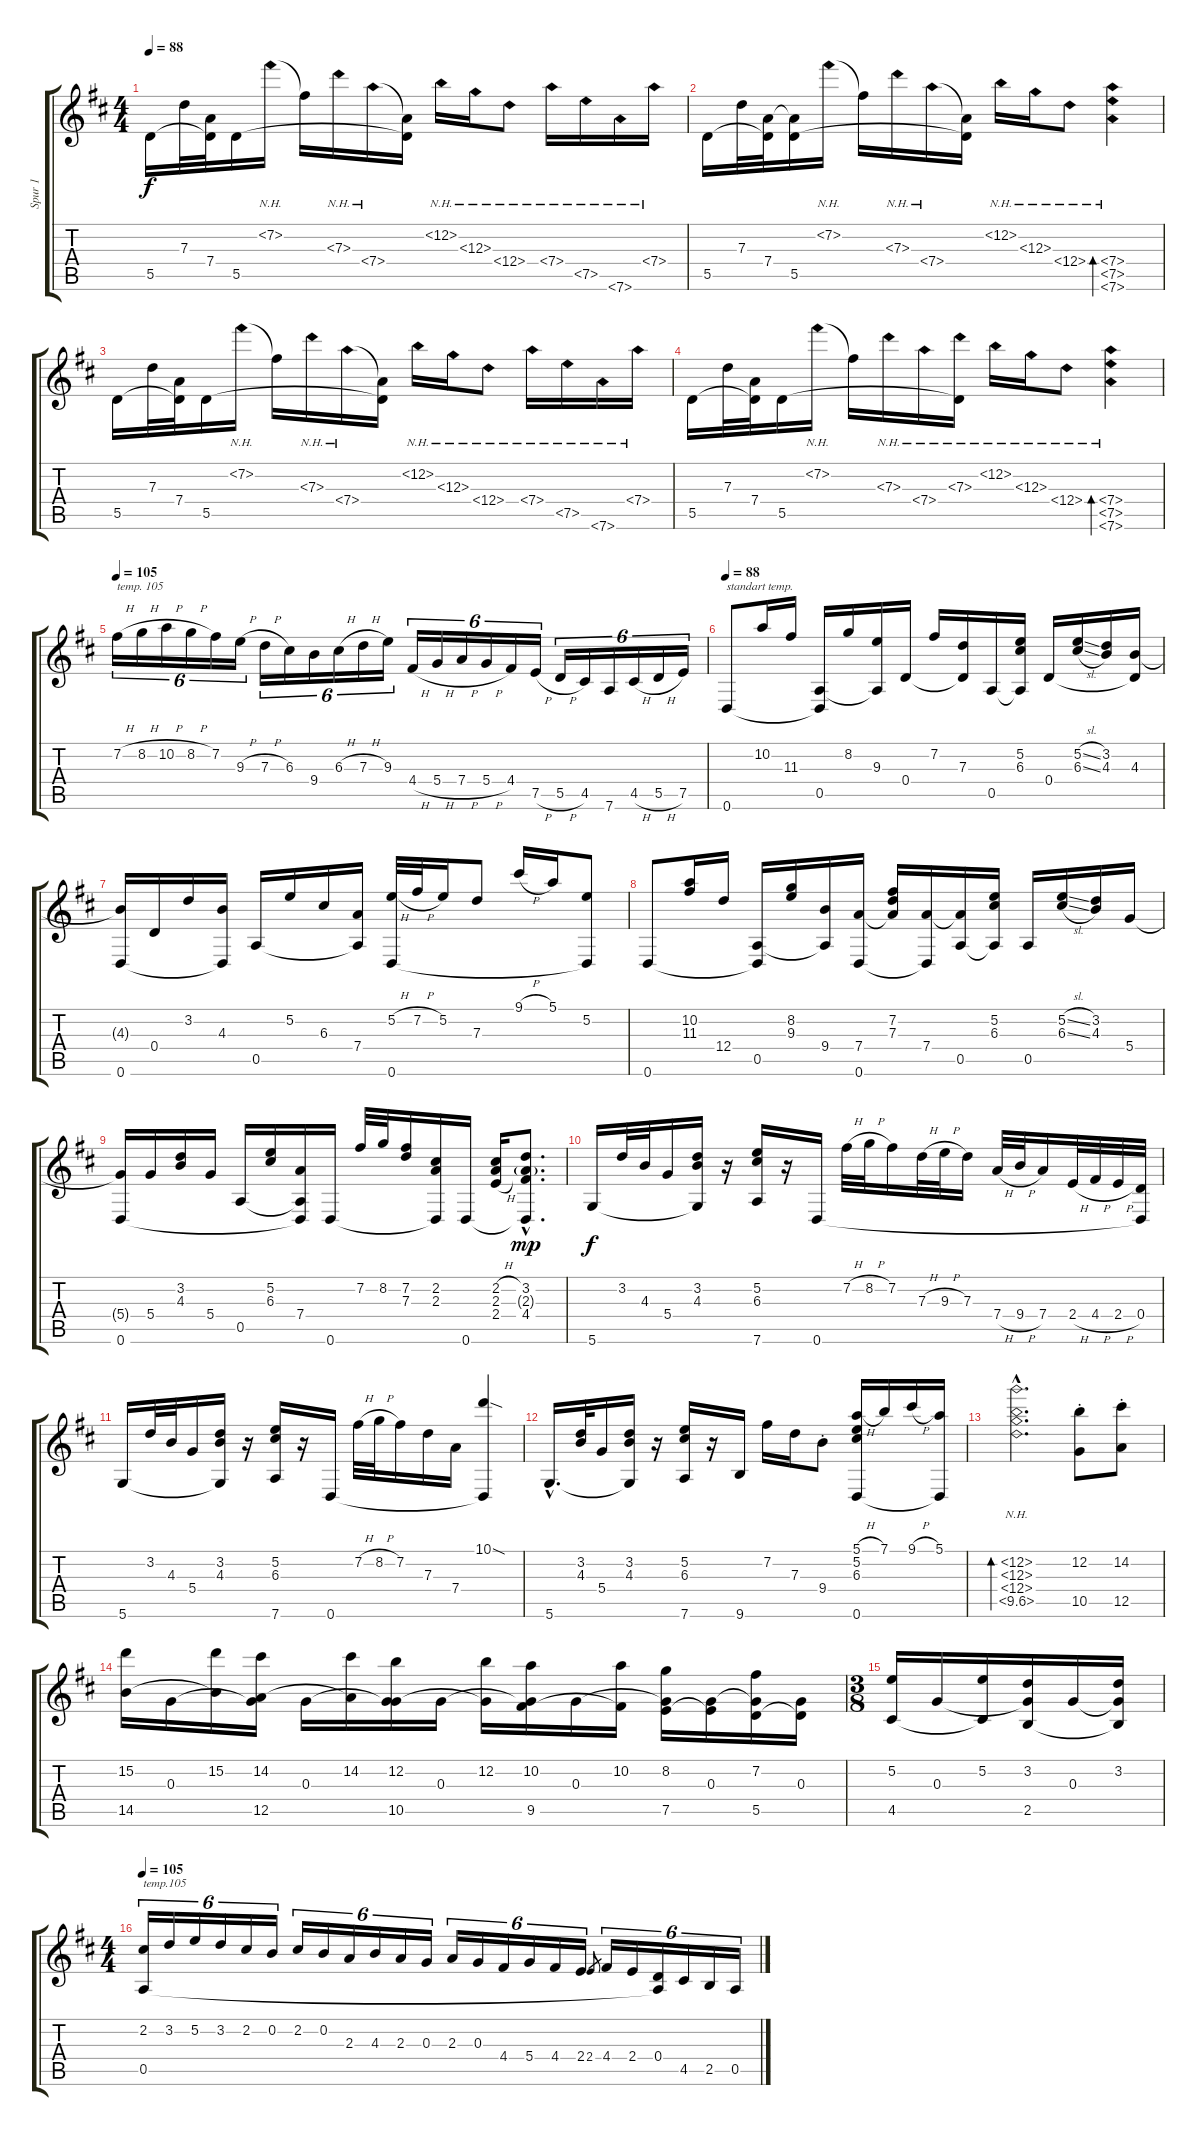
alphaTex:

\track ("Spur 1" "Spur 1") {instrument acousticguitarsteel}
\staff {score tabs}
\tuning (E4 B3 G3 D3 A2 D2) {hide}
\ts (4 4)
\tempo 88
\clef g2
\ks d
5.5.16{dy f instrument acousticguitarsteel} 7.3.32 (7.4 5.5{t}).32 5.5.16 7.2{nh}.16 7.2{t}.16 7.3{nh}.16 7.4{nh}.16 (7.4{t} 5.5{t}).16 12.2{nh}.16 12.3{nh}.16 12.4{nh}.8 7.4{nh}.16 7.5{nh}.16 7.6{nh}.16 7.4{nh}.16 |
5.5.16 7.3.32 (7.4 5.5{t}).32 (7.4{t} 5.5).16 7.2{nh}.16 7.2{t}.16 7.3{nh}.16 7.4{nh}.16 (7.4{t} 5.5{t}).16 12.2{nh}.16 12.3{nh}.16 12.4{nh}.8 (7.4{nh} 7.5{nh} 7.6{nh}).4{bd 60} |
5.5.16 7.3.32 (7.4 5.5{t}).32 5.5.16 7.2{nh}.16 7.2{t}.16 7.3{nh}.16 7.4{nh}.16 (7.4{t} 5.5{t}).16 12.2{nh}.16 12.3{nh}.16 12.4{nh}.8 7.4{nh}.16 7.5{nh}.16 7.6{nh}.16 7.4{nh}.16 |
5.5.16 7.3.32 (7.4 5.5{t}).32 5.5.16 7.2{nh}.16 7.2{t}.16 7.3{nh}.16 7.4{nh}.16 (7.3{nh} 5.5{t}).16 12.2{nh}.16 12.3{nh}.16 12.4{nh}.8 (7.4{nh} 7.5{nh} 7.6{nh}).4{bd 60} |
\tempo 105
7.2{h}.16{tu (6 4) txt "temp. 105"} 8.2{h}.16{tu (6 4)} 10.2{h}.16{tu (6 4)} 8.2{h}.16{tu (6 4)} 7.2.16{tu (6 4)} 9.3{h}.16{tu (6 4)} 7.3{h}.16{tu (6 4)} 6.3.16{tu (6 4)} 9.4.16{tu (6 4)} 6.3{h}.16{tu (6 4)} 7.3{h}.16{tu (6 4)} 9.3.16{tu (6 4)} 4.4{h}.16{tu (6 4)} 5.4{h}.16{tu (6 4)} 7.4{h}.16{tu (6 4)} 5.4{h}.16{tu (6 4)} 4.4.16{tu (6 4)} 7.5{h}.16{tu (6 4)} 5.5{h}.16{tu (6 4)} 4.5.16{tu (6 4)} 7.6.16{tu (6 4)} 4.5{h}.16{tu (6 4)} 5.5{h}.16{tu (6 4)} 7.5.16{tu (6 4)} |
\tempo 88
0.6.8{txt "standart temp."} 10.2.16 11.3.16 (0.5 0.6{t}).16 8.2.16 (9.3 0.5{t}).16 0.4.16 7.2.16 (7.3 0.4{t}).16 0.5.16 (5.2 6.3 0.5{t}).16 0.4.16 (5.2{sl} 6.3{sl}).16 (3.2 4.3).16 (4.3 0.4{t}).16 |
(4.3{t} 0.6).16 0.4.16 3.2.16 (4.3 0.6{t}).16 0.5.16 5.2.16 6.3.16 (7.4 0.5{t}).16 (5.2{h} 0.6).32 7.2{h}.32 5.2.16 7.3.8 9.1{h}.16 5.1.16 (5.2 0.6{t}).8 |
0.6.8 (10.2 11.3).16 12.4.16 (0.5 0.6{t}).16 (8.2 9.3).16 (9.4 0.5{t}).16 (7.4 0.6).16 (7.2 7.3 7.4{t}).16 (7.4 0.6{t}).16 (7.4{t} 0.5).16 (5.2 6.3 0.5{t}).16 0.5.16 (5.2{sl} 6.3{sl}).16 (3.2 4.3).16 5.4.16 |
(5.4{t} 0.6).16 5.4.16 (3.2 4.3).16 5.4.16 0.5.16 (5.2 6.3).16 (7.4 0.5{t} 0.6{t}).16 0.6.16 7.2.32 8.2.32 (7.2 7.3).16 (2.2 2.3 0.6{t}).16 0.6.16 (2.2{h} 2.3 2.4{h}).16 (3.2{hac} 2.3{g hac} 4.4{hac} 0.6{hac t}).8{d dy mp} |
5.6.16{dy f} 3.2.32 4.3.32 5.4.16 (3.2 4.3 5.6{t}).16 r.16 (5.2 6.3 7.6).16 r.16 0.6.16 7.2{h}.32 8.2{h}.32 7.2.16 7.3{h}.32 9.3{h}.32 7.3.16 7.4{h}.32 9.4{h}.32 7.4.16 2.4{h}.32 4.4{h}.32 2.4{h}.32 (0.4 0.6{t}).32 |
5.6.16 3.2.32 4.3.32 5.4.16 (3.2 4.3 5.6{t}).16 r.16 (5.2 6.3 7.6).16 r.16 0.6.16 7.2{h}.32 8.2{h}.32 7.2.16 7.3.16 7.4.16 (10.1{sod} 0.6{t}).4 |
5.6{hac}.16{d} (3.2 4.3).32 5.4.16 (3.2 4.3 5.6{t}).16 r.16 (5.2 6.3 7.6).16 r.16 9.6.16 7.2.16 7.3.16 9.4{st}.8 (5.1{h} 5.2 6.3 0.6).16 7.1.16 9.1{h}.16 (5.1 0.6{t}).16 |
(12.2{nh hac} 12.3{nh hac} 12.4{nh hac} 10.5{nh hac}).2{d bd 120} (12.2{st} 10.5{st}).8{volume 7} (14.2{st} 12.5{st}).8 |
(15.2 14.5).16{volume 13} 0.3.16 (15.2 14.5{t}).16 (14.2 0.3{t} 12.5).16 0.3.16 (14.2 12.5{t}).16 (12.2 0.3{t} 10.5).16 0.3.16 (12.2 10.5{t}).16 (10.2 0.3{t} 9.5).16 0.3.16 (10.2 9.5{t}).16 (8.2 0.3{t} 7.5).16 (0.3 7.5{t}).16 (7.2 0.3{t} 5.5).16 (0.3 5.5{t}).16 |
\ts (3 8)
(5.2 4.5).16 0.3.16 (5.2 4.5{t}).16 (3.2 0.3{t} 2.5).16 0.3.16 (3.2 0.3{t} 2.5{t}).16 |
\ts (4 4)
\tempo 105
(2.2 0.5).16{tu (6 4) txt "temp.105"} 3.2.16{tu (6 4)} 5.2.16{tu (6 4)} 3.2.16{tu (6 4)} 2.2.16{tu (6 4)} 0.2.16{tu (6 4)} 2.2.16{tu (6 4)} 0.2.16{tu (6 4)} 2.3.16{tu (6 4)} 4.3.16{tu (6 4)} 2.3.16{tu (6 4)} 0.3.16{tu (6 4)} 2.3.16{tu (6 4)} 0.3.16{tu (6 4)} 4.4.16{tu (6 4)} 5.4.16{tu (6 4)} 4.4.16{tu (6 4)} 2.4.16{tu (6 4)} 2.4.8{gr} 4.4.16{tu (6 4)} 2.4.16{tu (6 4)} (0.4 0.5{t}).16{tu (6 4)} 4.5.16{tu (6 4)} 2.5.16{tu (6 4)} 0.5.16{tu (6 4)}
